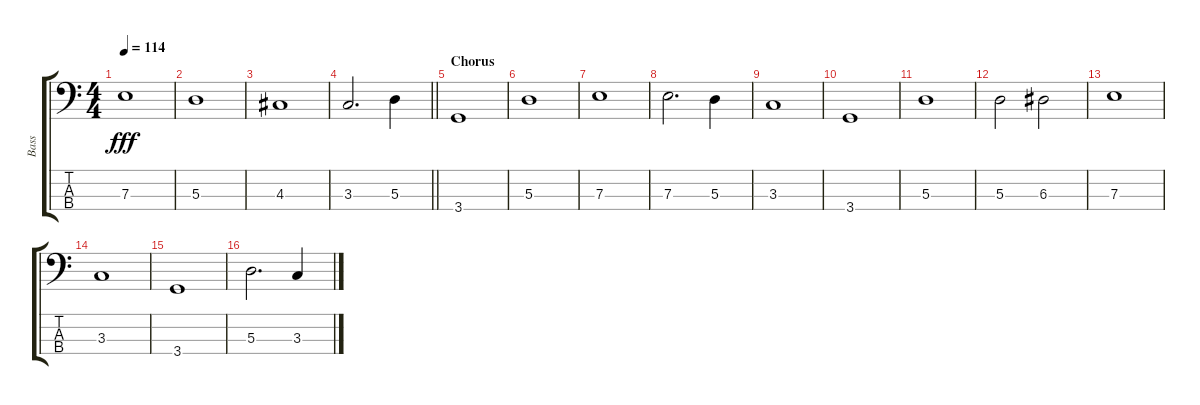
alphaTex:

\track ("Bass" "Bass") {instrument electricbassfinger}
\staff {score tabs}
\tuning (G2 D2 A1 E1) {hide}
\ts (4 4)
\tempo 114
\clef f4
\ks c
7.3.1{dy fff} |
5.3.1 |
4.3.1 |
\barLineRight lightlight
3.3.2{d} 5.3.4 |
\section ("" "Chorus")
3.4.1 |
5.3.1 |
7.3.1 |
7.3.2{d} 5.3.4 |
3.3.1 |
3.4.1 |
5.3.1 |
5.3.2 6.3.2 |
7.3.1 |
3.3.1 |
3.4.1 |
5.3.2{d} 3.3.4
